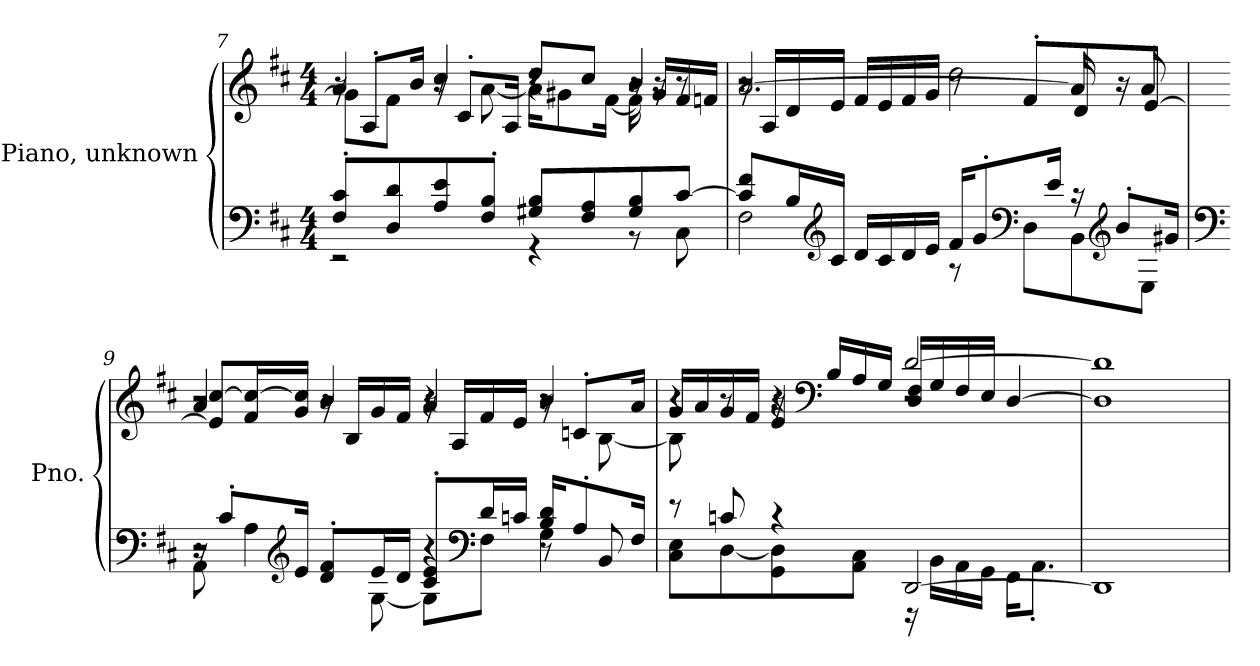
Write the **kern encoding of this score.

**kern	**kern
*part1	*part1
*staff2	*staff1
*I"Piano, unknown	*
*I'Pno.	*
*clefF4	*clefG2
*k[f#c#]	*k[f#c#]
*M4/4	*M4/4
=7	=7
*^	*^
*	*	*	*^
8F#/' 8c#/'L	2r	4a/	8g\L]	16r
.	.	.	.	8A'/L
8D/ 8d/	.	.	8f#\J	.
.	.	.	.	16b/Jk
8A/ 8e/	.	4cc#/	8r	16r
.	.	.	.	8c#'/L
8F#/' 8B/'J	.	.	[8a\	.
.	.	.	.	16A/Jk
8G#X/ 8B/L	4r	8dd/L	16a\KL]	4r
.	.	.	8g#X\	.
8F#/ 8A/	.	8cc#/J	.	.
.	.	.	[16f#\Jk	.
8G#/ 8B/	8r	4b/	16f#\]	16r
.	.	.	16r	16g#/LL
[8c#/J	8C#\	.	8r	16f#/
.	.	.	.	16fn/JJ
!!LO:LB:g=z	!!	!!
=8	=8	=8	=8	=8
8c#/] 8f#/L	2F#\	[2.a/	2r	16r
.	.	.	.	16A/LL
16B/L	.	.	.	16d/
*clefG2	*	*	*	*
16c#/JJ	.	.	.	16e/JJ
16d/LL	.	.	.	16f#/LL
16c#/	.	.	.	16e/
16d/	.	.	.	16f#/
16e/JJ	.	.	.	16g/JJ
16f#/KL	8r	.	2dd\	8r
8g'/	.	.	.	.
*clefF4	*	*	*	*
.	8D\L	.	.	8f#'/L
16e/Jk	.	.	.	.
16r	8BB\	16a/]	.	8d/
*clefG2	*	*	*	*
8b'/L	.	16r	.	.
.	8E\J	8a'/	.	[8e/J
16g#X/Jk	.	.	.	.
*v	*v	*	*	*
=9	=9	=9	=9
*clefF4	*	*	*
*^	*	*	*
*	*^	*	*	*
16r	8AA\	2r	4a/	2r	8e/] [8cc#/L
8c#'/L	.	.	.	.	.
.	4A\	.	.	.	16f#/ 16cc#/_L
*clefG2	*	*	*	*	*
16e/Jk	.	.	.	.	16g/ 16cc#/]JJ
8d/' 8f#/'L	.	.	4b/	.	16r
.	.	.	.	.	16B/LL
16e/L	[8G\	.	.	.	16g/
16d/JJ	.	.	.	.	16f#/JJ
8c#/' 8e/'L	8G\L]	4r	4a/	4r	16r
.	.	.	.	.	16A/LL
*clefF4	*	*	*	*	*
16d/L	8F#\J	.	.	.	16f#/
16cn/JJ	.	.	.	.	16e/JJ
16B/ 16d/KL	4G\	8r	4b/	8r	16r
8A'/	.	.	.	.	8cn'/L
.	.	8BB/	.	[8B\	.
16F#/Jk	.	.	.	.	16a/Jk
*	*v	*v	*	*	*
!!LO:LB:g=z	!!	!!
=10	=10	=10	=10	=10
8r	8C#\ 8E\L	4r	8B\]	16g/LL
.	.	.	.	16a/
8cn/	[8D\	.	8r	16g/
.	.	.	.	16f#/JJ
4r	8GG\ 8D\]	4e/	4r	16r
*	*	*clefF4	*	*
.	.	.	.	16B/LL
.	8AA\ 8C#\J	.	.	16A/
.	.	.	.	16G/JJ
[2DD/	16r	[2d/	2r	16D/ 16F#/LL
.	16BB\LL	.	.	16G/
.	16AA\	.	.	16F#/
.	16GG\JJ	.	.	16E/JJ
.	16FF#\KL	.	.	[4D/
.	8.AA'\J	.	.	.
*v	*v	*	*	*
*	*	*v	*v
=11	=11	=11
1DD]	1d]	1D]
*	*v	*v
=	=
*-	*-
